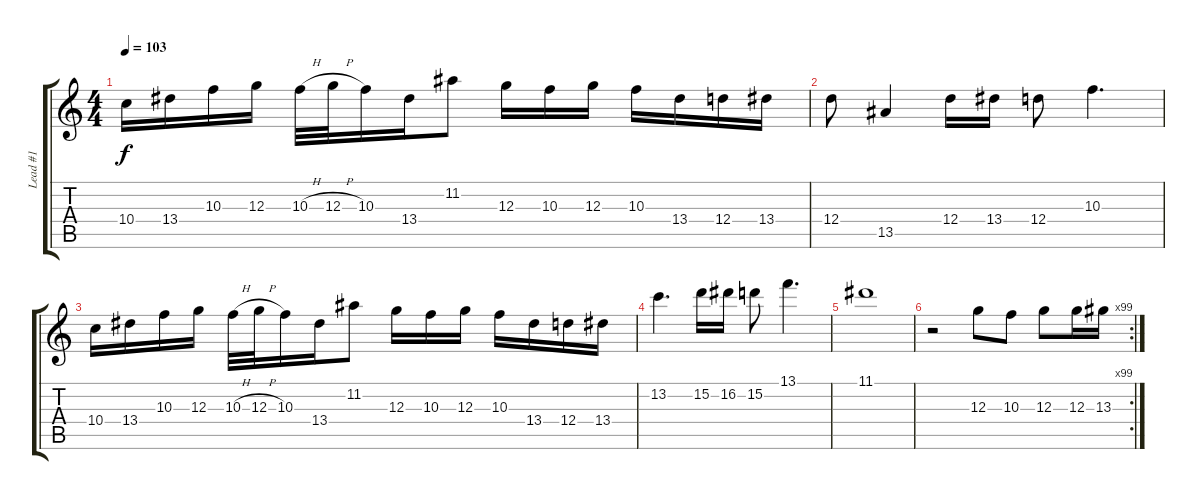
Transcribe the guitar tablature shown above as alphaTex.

\track ("Lead #1" "Lead #1") {instrument distortionguitar}
\staff {score tabs}
\tuning (E4 B3 G3 D3 A2 E2) {hide}
\ts (4 4)
\tempo 103
\clef g2
\ks c
10.4.16{dy f} 13.4.16 10.3.16 12.3.16 10.3{h}.32 12.3{h}.32 10.3.16 13.4.16 11.2.8 12.3.16 10.3.16 12.3.16 10.3.16 13.4.16 12.4.16 13.4.16 |
12.4.8 13.5.4 12.4.16 13.4.16 12.4.8 10.3.4{d} |
10.4.16 13.4.16 10.3.16 12.3.16 10.3{h}.32 12.3{h}.32 10.3.16 13.4.16 11.2.8 12.3.16 10.3.16 12.3.16 10.3.16 13.4.16 12.4.16 13.4.16 |
13.2.4{d} 15.2.16 16.2.16 15.2.8 13.1.4{d} |
11.1.1 |
\rc 99
r.2 12.3.8 10.3.8 12.3.8 12.3.16 13.3.16
